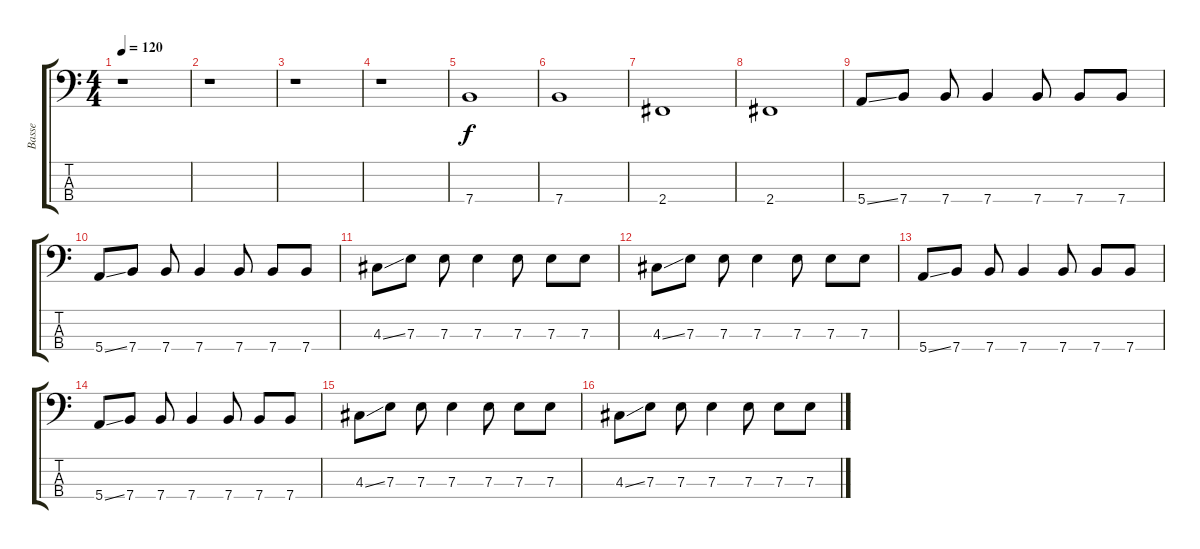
\track ("Basse" "Basse") {instrument electricbassfinger}
\staff {score tabs}
\tuning (G2 D2 A1 E1) {hide}
\ts (4 4)
\tempo 120
\clef f4
\ks c
r.1{dy f instrument electricbassfinger} |
r.1 |
r.1 |
r.1 |
7.4.1 |
7.4.1 |
2.4.1 |
2.4.1 |
5.4{ss}.8 7.4.8 7.4.8 7.4.4 7.4.8 7.4.8 7.4.8 |
5.4{ss}.8 7.4.8 7.4.8 7.4.4 7.4.8 7.4.8 7.4.8 |
4.3{ss}.8 7.3.8 7.3.8 7.3.4 7.3.8 7.3.8 7.3.8 |
4.3{ss}.8 7.3.8 7.3.8 7.3.4 7.3.8 7.3.8 7.3.8 |
5.4{ss}.8 7.4.8 7.4.8 7.4.4 7.4.8 7.4.8 7.4.8 |
5.4{ss}.8 7.4.8 7.4.8 7.4.4 7.4.8 7.4.8 7.4.8 |
4.3{ss}.8 7.3.8 7.3.8 7.3.4 7.3.8 7.3.8 7.3.8 |
4.3{ss}.8 7.3.8 7.3.8 7.3.4 7.3.8 7.3.8 7.3.8
